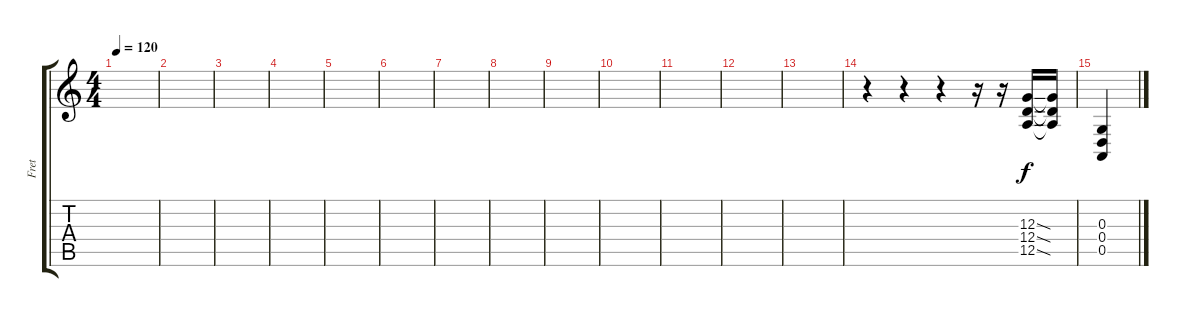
\track ("Fret" "Fret") {instrument guitarfretnoise}
\staff {score tabs}
\tuning (E4 B3 G3 D3 A2 E2) {hide}
\ts (4 4)
\tempo 120
\clef g2
\ks c
|
|
|
|
|
|
|
|
|
|
|
|
|
r.4 r.4 r.4 r.16 r.16 (12.3{ss} 12.4{ss} 12.5{ss}).16 (12.3{t} 12.4{t} 12.5{t}).16 |
(0.3 0.4 0.5).4
